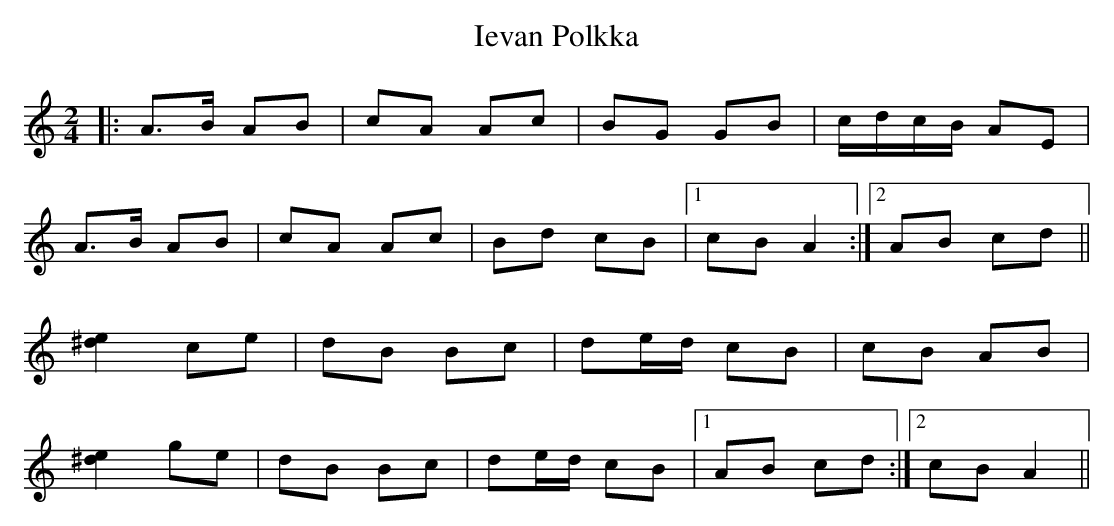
X:1
T: Ievan Polkka
M: 2/4
L: 1/8
K: Amin
|:A>B AB|cA Ac|BG GB|c/d/c/B/ AE|
A>B AB|cA Ac|Bd cB|1 cB A2:|2 AB cd||
[e^d]2 ce|dB Bc|de/d/ cB|cB AB|
[e^d]2 ge|dB Bc|de/d/ cB|1 AB cd:|2 cB A2||
